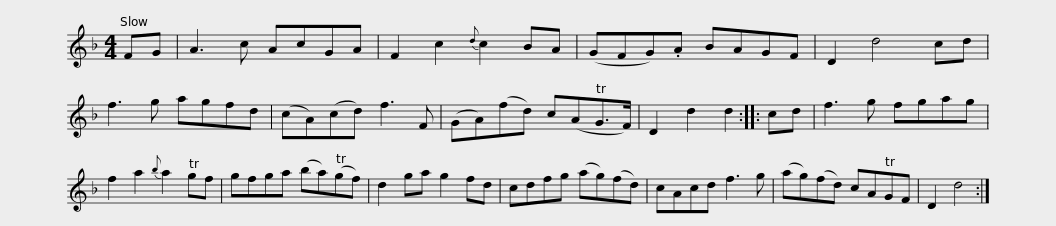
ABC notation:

X:1
L:1/8
M:4/4
I:linebreak $
K:Dmin
V:1 treble
V:1
 FG | A3 c AcGA | F2 c2{d} c2 BA | (GFG).A BAGF | D2 d4 cd | %5
 f3 g agfd | (cA)(cd) f3 F |$ (GA)(fd) c(AG>F) | D2 d2 d2 :: cd | %10
 f3 g fgag | f2 a2{b} a2 gf | gfga (ba)(gf) | d2 ga g2 fd |$ cdfg (ag)(fd) | %15
 cAcd f3 g | (ag)(fd) cAGF | D2 d4 :| %18
